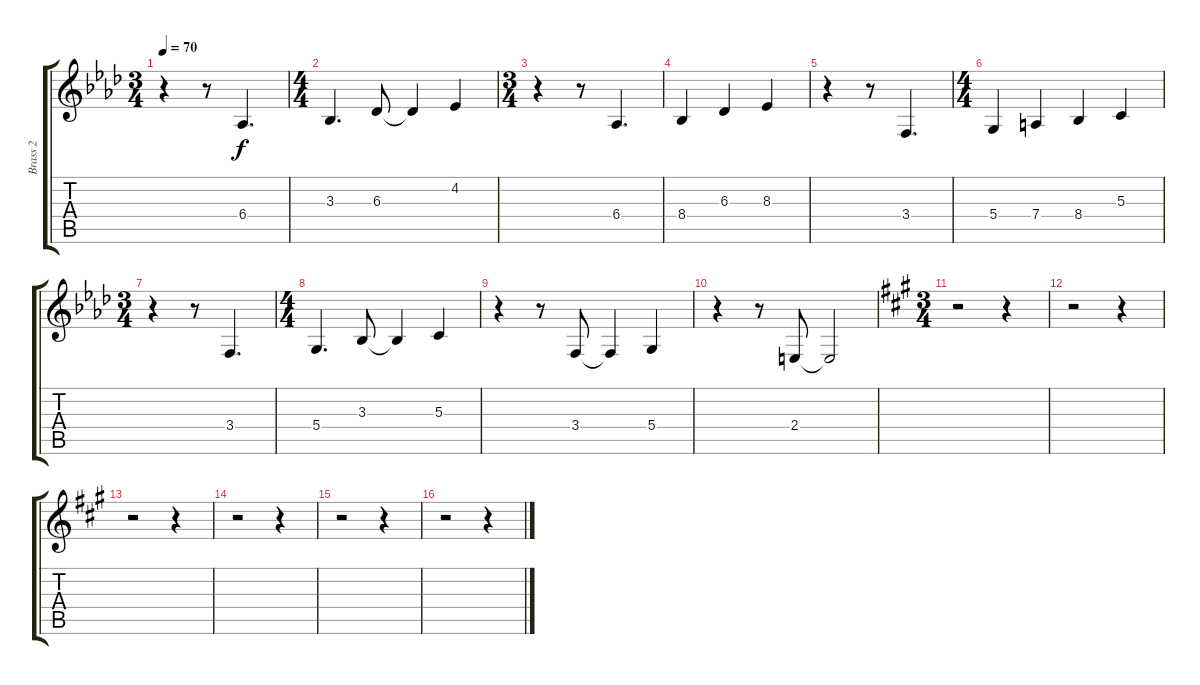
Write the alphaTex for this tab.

\track ("Brass 2" "Brass 2") {instrument synthbrass2}
\staff {score tabs}
\tuning (E4 B3 G3 D3 A2 E2) {hide}
\ts (3 4)
\tempo 70
\clef g2
\ks ab
r.4{dy f} r.8 6.4.4{d} |
\ts (4 4)
3.3.4{d} 6.3.8 6.3{t}.4 4.2.4 |
\ts (3 4)
r.4 r.8 6.4.4{d} |
8.4.4 6.3.4 8.3.4 |
r.4{volume 1} r.8 3.4.4{d} |
\ts (4 4)
5.4.4 7.4.4 8.4.4 5.3.4 |
\ts (3 4)
r.4 r.8 3.4.4{d} |
\ts (4 4)
5.4.4{d} 3.3.8 3.3{t}.4 5.3.4 |
r.4 r.8 3.4.8 3.4{t}.4 5.4.4 |
r.4 r.8 2.4.8 2.4{t}.2 |
\ts (3 4)
\ks a
r.2 r.4 |
r.2 r.4 |
r.2 r.4 |
r.2 r.4 |
r.2 r.4 |
r.2 r.4
